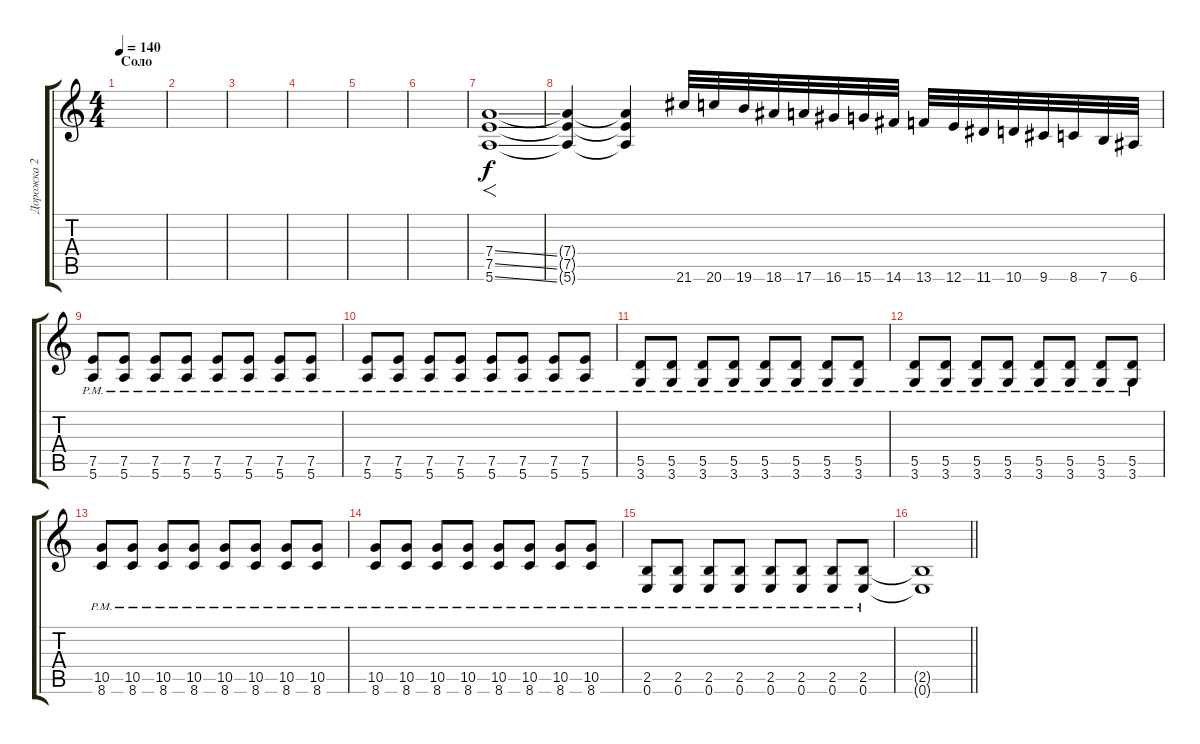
\track ("Дорожка 2" "Дорожка 2") {instrument acousticguitarsteel}
\staff {score tabs}
\tuning (E4 B3 G3 D3 A2 E2) {hide}
\ts (4 4)
\section ("" "Соло")
\tempo 140
\clef g2
\ks c
|
|
|
|
|
|
(7.4{ss} 7.5{ss} 5.6{ss}).1{f} |
(7.4{t} 7.5{t} 5.6{t}).4 (7.4{t} 7.5{t} 5.6{t}).4 21.6.32 20.6.32 19.6.32 18.6.32 17.6.32 16.6.32 15.6.32 14.6.32 13.6.32 12.6.32 11.6.32 10.6.32 9.6.32 8.6.32 7.6.32 6.6.32 |
(7.5{pm} 5.6{pm}).8{volume 6} (7.5{pm} 5.6{pm}).8 (7.5{pm} 5.6{pm}).8 (7.5{pm} 5.6{pm}).8 (7.5{pm} 5.6{pm}).8 (7.5{pm} 5.6{pm}).8 (7.5{pm} 5.6{pm}).8 (7.5{pm} 5.6{pm}).8 |
(7.5{pm} 5.6{pm}).8 (7.5{pm} 5.6{pm}).8 (7.5{pm} 5.6{pm}).8 (7.5{pm} 5.6{pm}).8 (7.5{pm} 5.6{pm}).8 (7.5{pm} 5.6{pm}).8 (7.5{pm} 5.6{pm}).8 (7.5{pm} 5.6{pm}).8 |
(5.5{pm} 3.6{pm}).8 (5.5{pm} 3.6{pm}).8 (5.5{pm} 3.6{pm}).8 (5.5{pm} 3.6{pm}).8 (5.5{pm} 3.6{pm}).8 (5.5{pm} 3.6{pm}).8 (5.5{pm} 3.6).8 (5.5{pm} 3.6{pm}).8 |
(5.5{pm} 3.6{pm}).8 (5.5{pm} 3.6{pm}).8 (5.5{pm} 3.6{pm}).8 (5.5{pm} 3.6{pm}).8 (5.5{pm} 3.6{pm}).8 (5.5{pm} 3.6{pm}).8 (5.5{pm} 3.6).8 (5.5{pm} 3.6{pm}).8 |
(10.5{pm} 8.6{pm}).8 (10.5{pm} 8.6{pm}).8 (10.5{pm} 8.6{pm}).8 (10.5{pm} 8.6{pm}).8 (10.5{pm} 8.6{pm}).8 (10.5{pm} 8.6{pm}).8 (10.5{pm} 8.6).8 (10.5{pm} 8.6{pm}).8 |
(10.5{pm} 8.6{pm}).8 (10.5{pm} 8.6{pm}).8 (10.5{pm} 8.6{pm}).8 (10.5{pm} 8.6{pm}).8 (10.5{pm} 8.6{pm}).8 (10.5{pm} 8.6{pm}).8 (10.5{pm} 8.6).8 (10.5{pm} 8.6{pm}).8 |
(2.5{pm} 0.6{pm}).8 (2.5{pm} 0.6{pm}).8 (2.5{pm} 0.6{pm}).8 (2.5{pm} 0.6{pm}).8 (2.5{pm} 0.6{pm}).8 (2.5{pm} 0.6{pm}).8 (2.5{pm} 0.6{pm}).8 (2.5{pm} 0.6{pm}).8 |
\barLineRight lightlight
(2.5{t} 0.6{t}).1
